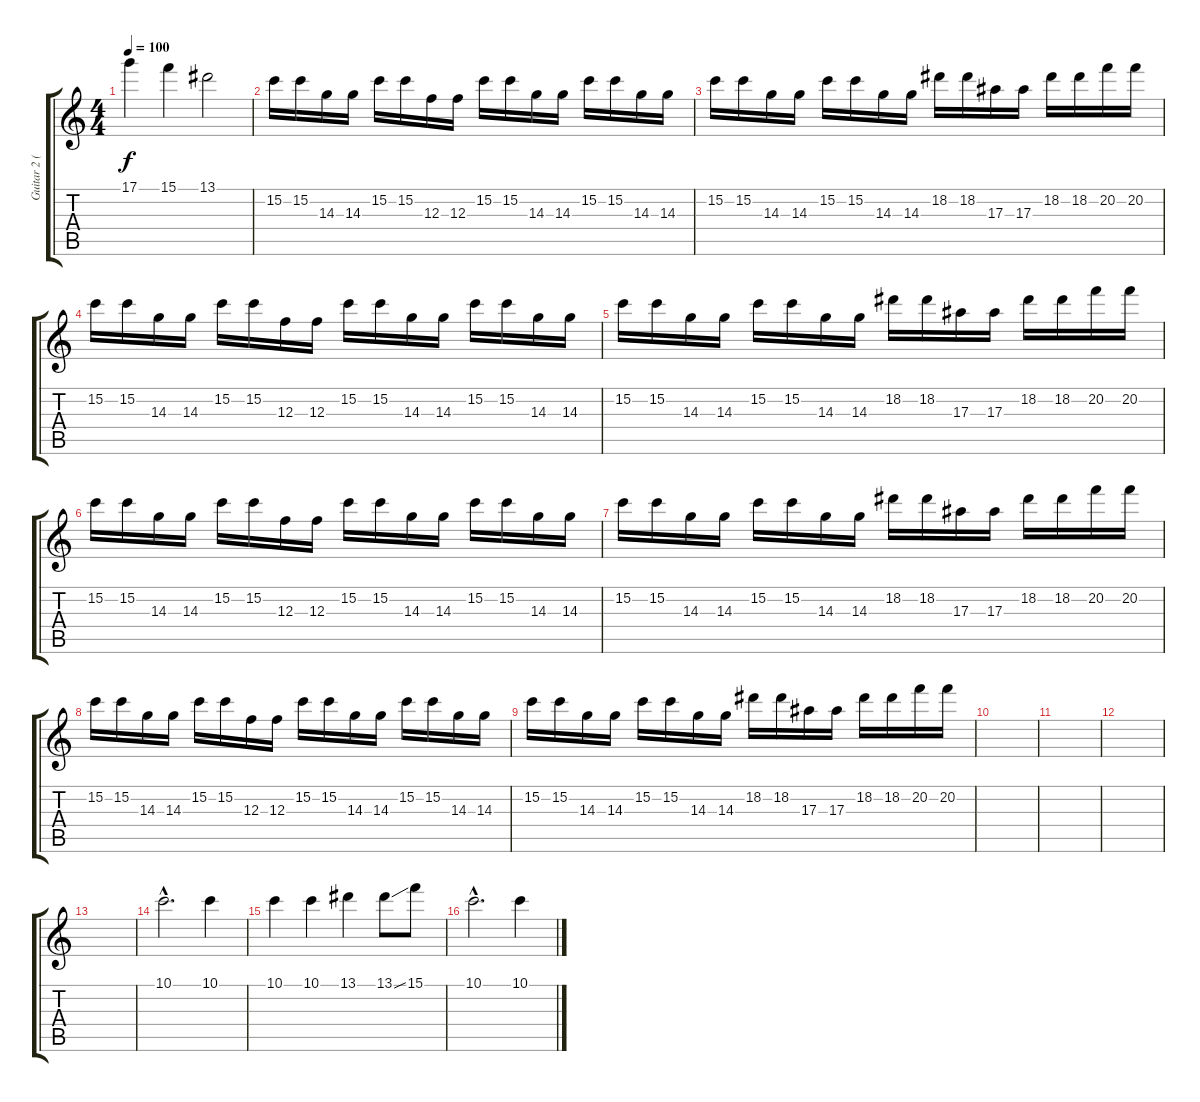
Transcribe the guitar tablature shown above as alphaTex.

\track ("Guitar 2 (Solo Guitar)" "Guitar 2 (") {instrument overdrivenguitar}
\staff {score tabs}
\tuning (D4 A3 F3 C3 G2 C2) {hide}
\ts (4 4)
\tempo 100
\clef g2
\ks c
17.1.4{dy f} 15.1.4 13.1.2 |
15.2.16 15.2.16 14.3.16 14.3.16 15.2.16 15.2.16 12.3.16 12.3.16 15.2.16 15.2.16 14.3.16 14.3.16 15.2.16 15.2.16 14.3.16 14.3.16 |
15.2.16 15.2.16 14.3.16 14.3.16 15.2.16 15.2.16 14.3.16 14.3.16 18.2.16 18.2.16 17.3.16 17.3.16 18.2.16 18.2.16 20.2.16 20.2.16 |
15.2.16 15.2.16 14.3.16 14.3.16 15.2.16 15.2.16 12.3.16 12.3.16 15.2.16 15.2.16 14.3.16 14.3.16 15.2.16 15.2.16 14.3.16 14.3.16 |
15.2.16 15.2.16 14.3.16 14.3.16 15.2.16 15.2.16 14.3.16 14.3.16 18.2.16 18.2.16 17.3.16 17.3.16 18.2.16 18.2.16 20.2.16 20.2.16 |
15.2.16 15.2.16 14.3.16 14.3.16 15.2.16 15.2.16 12.3.16 12.3.16 15.2.16 15.2.16 14.3.16 14.3.16 15.2.16 15.2.16 14.3.16 14.3.16 |
15.2.16 15.2.16 14.3.16 14.3.16 15.2.16 15.2.16 14.3.16 14.3.16 18.2.16 18.2.16 17.3.16 17.3.16 18.2.16 18.2.16 20.2.16 20.2.16 |
15.2.16 15.2.16 14.3.16 14.3.16 15.2.16 15.2.16 12.3.16 12.3.16 15.2.16 15.2.16 14.3.16 14.3.16 15.2.16 15.2.16 14.3.16 14.3.16 |
15.2.16 15.2.16 14.3.16 14.3.16 15.2.16 15.2.16 14.3.16 14.3.16 18.2.16 18.2.16 17.3.16 17.3.16 18.2.16 18.2.16 20.2.16 20.2.16 |
|
|
|
|
10.1{hac}.2{d} 10.1.4 |
10.1.4 10.1.4 13.1.4 13.1{ss}.8 15.1.8 |
10.1{hac}.2{d} 10.1.4
